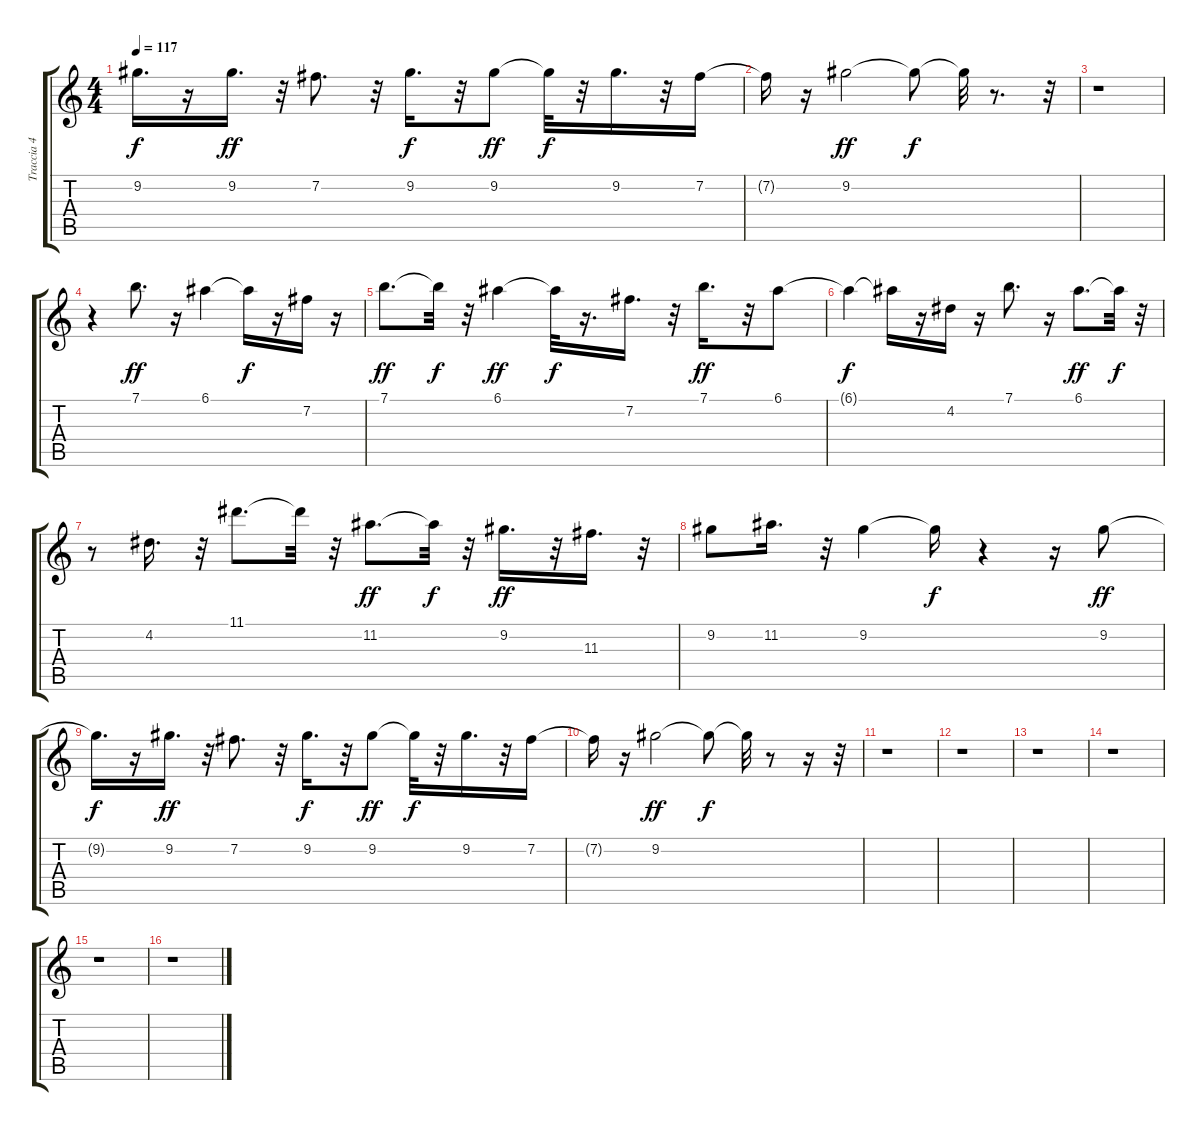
\track ("Traccia 4" "Traccia 4") {instrument electricguitarjazz}
\staff {score tabs}
\tuning (E4 B3 G3 D3 A2 E2) {hide}
\ts (4 4)
\tempo 117
\clef g2
\ks c
9.2{t}.16{d dy f} r.16 9.2.16{d dy ff} r.32 7.2.8{d} r.32 9.2.16{d dy f} r.32 9.2.8{dy ff} 9.2{t}.32{dy f} r.32 9.2.16{d} r.32 7.2.16 |
7.2{t}.16 r.16 9.2.2{dy ff} 9.2{t}.8{dy f} 9.2{t}.32 r.8{d} r.32 |
r.1 |
r.4 7.1.8{d dy ff} r.16 6.1.4 6.1{t}.16{dy f} r.16 7.2.16 r.16 |
7.1.8{d dy ff} 7.1{t}.32{dy f} r.32 6.1.4{dy ff} 6.1{t}.32{dy f} r.16{d} 7.2.16{d} r.32 7.1.16{d dy ff} r.32 6.1.8 |
6.1{t}.4{dy f} 6.1{t}.16 r.16 4.2.16 r.16 7.1.8{d} r.16 6.1.8{d dy ff} 6.1{t}.32{dy f} r.32 |
r.8 4.2.16{d} r.32 11.1.8{d} 11.1{t}.32 r.32 11.2.8{d dy ff} 11.2{t}.32{dy f} r.32 9.2.16{d dy ff} r.32 11.3.16{d} r.32 |
9.2.8 11.2.16{d} r.32 9.2.4 9.2{t}.16{dy f} r.4 r.16 9.2.8{dy ff} |
9.2{t}.16{d dy f} r.16 9.2.16{d dy ff} r.32 7.2.8{d} r.32 9.2.16{d dy f} r.32 9.2.8{dy ff} 9.2{t}.32{dy f} r.32 9.2.16{d} r.32 7.2.16 |
7.2{t}.16 r.16 9.2.2{dy ff} 9.2{t}.8{dy f} 9.2{t}.32 r.8 r.16 r.32 |
r.1 |
r.1 |
r.1 |
r.1 |
r.1 |
r.1
